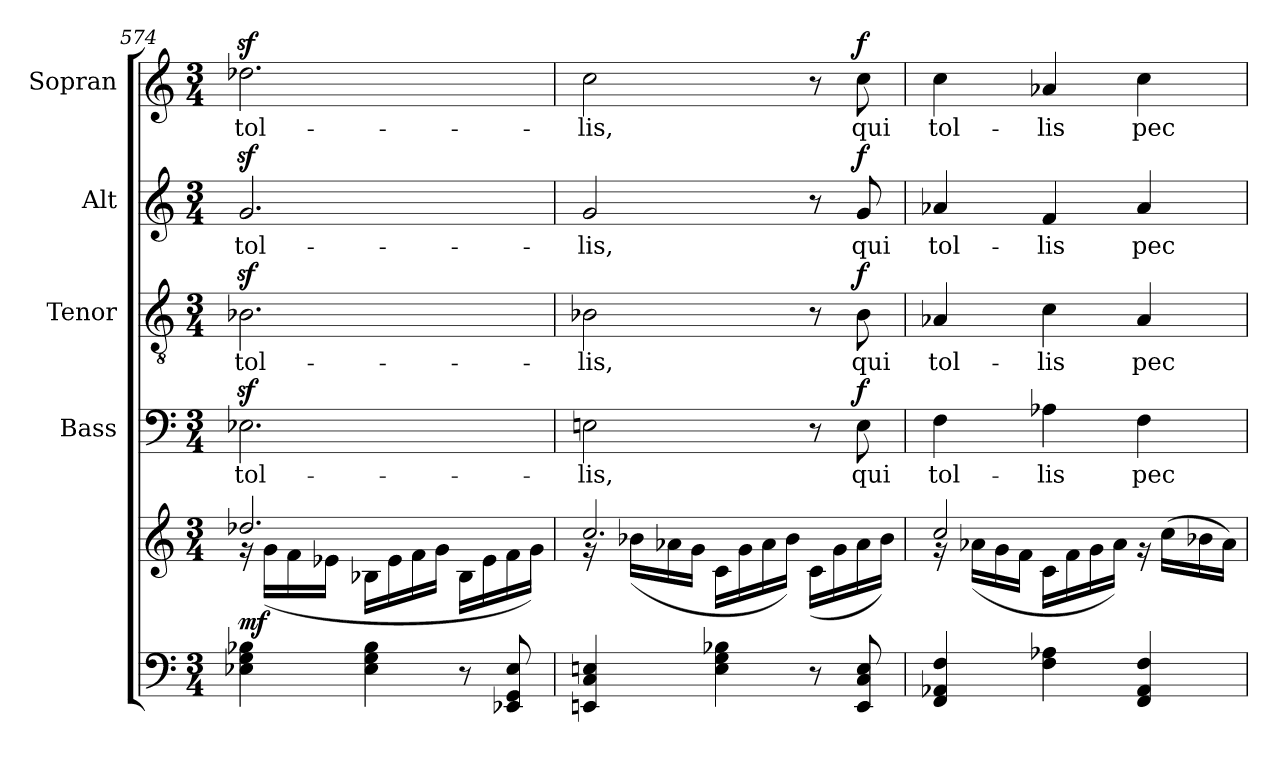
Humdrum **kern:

**kern	**kern	**dynam	**kern	**text	**dynam	**kern	**text	**dynam	**kern	**text	**dynam	**kern	**text	**dynam
*part5	*part5	*part5	*part4	*part4	*part4	*part3	*part3	*part3	*part2	*part2	*part2	*part1	*part1	*part1
*staff6	*staff5	*staff5/6	*staff4	*staff4	*staff4	*staff3	*staff3	*staff3	*staff2	*staff2	*staff2	*staff1	*staff1	*staff1
*	*	*	*I"Bass	*	*	*I"Tenor	*	*	*I"Alt	*	*	*I"Sopran	*	*
*	*	*	*I'B.	*	*	*I'T.	*	*	*I'A.	*	*	*I'S.	*	*
*clefF4	*clefG2	*	*clefF4	*	*	*clefGv2	*	*	*clefG2	*	*	*clefG2	*	*
*k[]	*k[]	*	*k[]	*	*	*k[]	*	*	*k[]	*	*	*k[]	*	*
*C:	*C:	*	*C:	*	*	*C:	*	*	*C:	*	*	*C:	*	*
*M3/4	*M3/4	*	*M3/4	*	*	*M3/4	*	*	*M3/4	*	*	*M3/4	*	*
=574	=574	=574	=574	=574	=574	=574	=574	=574	=574	=574	=574	=574	=574	=574
*	*^	*	*	*	*	*	*	*	*	*	*	*	*	*
!	!	!	!LO:DY:b	!	!LO:LY:b	!	!	!LO:LY:b	!	!	!LO:LY:b	!	!	!LO:LY:b	!
4E-X\ 4G\ 4B-X\	2.dd-X/	16rg	mf	2.E-Xz>\	tol-	.	2.B-Xz>\	tol-	.	2.gz>/	tol-	.	2.dd-Xz>\	tol-	.
.	.	(<16g\LL	.	.	.	.	.	.	.	.	.	.	.	.	.
.	.	16f\	.	.	.	.	.	.	.	.	.	.	.	.	.
.	.	16e-X\JJ	.	.	.	.	.	.	.	.	.	.	.	.	.
4E-\ 4G\ 4B-\	.	16B-X\LL	.	.	.	.	.	.	.	.	.	.	.	.	.
.	.	16e-\	.	.	.	.	.	.	.	.	.	.	.	.	.
.	.	16f\	.	.	.	.	.	.	.	.	.	.	.	.	.
.	.	16g\JJ	.	.	.	.	.	.	.	.	.	.	.	.	.
8r	.	16B-\LL	.	.	.	.	.	.	.	.	.	.	.	.	.
.	.	16e-\	.	.	.	.	.	.	.	.	.	.	.	.	.
8EE-X/ 8GG/ 8E-/	.	16f\	.	.	.	.	.	.	.	.	.	.	.	.	.
.	.	16g\JJ)	.	.	.	.	.	.	.	.	.	.	.	.	.
!!LO:LB:g=z
=575	=575	=575	=575	=575	=575	=575	=575	=575	=575	=575	=575	=575	=575	=575	=575
!	!	!	!	!	!LO:LY:b	!	!	!LO:LY:b	!	!	!LO:LY:b	!	!	!LO:LY:b	!
4EEn/ 4C/ 4En/	2.cc/	16rf	.	2En\	-lis,	.	2B-X\	-lis,	.	2g/	-lis,	.	2cc\	-lis,	.
.	.	(<16b-X\LL	.	.	.	.	.	.	.	.	.	.	.	.	.
.	.	16a-X\	.	.	.	.	.	.	.	.	.	.	.	.	.
.	.	16g\JJ	.	.	.	.	.	.	.	.	.	.	.	.	.
4E\ 4G\ 4B-X\	.	16c\LL	.	.	.	.	.	.	.	.	.	.	.	.	.
.	.	16g\	.	.	.	.	.	.	.	.	.	.	.	.	.
.	.	16a-\	.	.	.	.	.	.	.	.	.	.	.	.	.
.	.	16b-\JJ)	.	.	.	.	.	.	.	.	.	.	.	.	.
8r	.	(<16c\LL	.	8r	.	.	8r	.	.	8r	.	.	8r	.	.
.	.	16g\	.	.	.	.	.	.	.	.	.	.	.	.	.
!	!	!	!	!	!LO:LY:b	!LO:DY:a	!	!LO:LY:b	!LO:DY:a	!	!LO:LY:b	!LO:DY:a	!	!LO:LY:b	!LO:DY:a
8EE/ 8C/ 8E/	.	16a-\	.	8E\	qui	f	8B-\	qui	f	8g/	qui	f	8cc\	qui	f
.	.	16b-\JJ)	.	.	.	.	.	.	.	.	.	.	.	.	.
=576	=576	=576	=576	=576	=576	=576	=576	=576	=576	=576	=576	=576	=576	=576	=576
!	!	!	!	!	!LO:LY:b	!	!	!LO:LY:b	!	!	!LO:LY:b	!	!	!LO:LY:b	!
4FF/ 4AA-X/ 4F/	2cc/	16rf	.	4F\	tol-	.	4A-X/	tol-	.	4a-X/	tol-	.	4cc\	tol-	.
.	.	(<16a-X\LL	.	.	.	.	.	.	.	.	.	.	.	.	.
.	.	16g\	.	.	.	.	.	.	.	.	.	.	.	.	.
.	.	16f\JJ	.	.	.	.	.	.	.	.	.	.	.	.	.
!	!	!	!	!	!LO:LY:b	!	!	!LO:LY:b	!	!	!LO:LY:b	!	!	!LO:LY:b	!
4F\ 4A-X\	.	16c\LL	.	4A-X\	-lis	.	4c\	-lis	.	4f/	-lis	.	4a-X/	-lis	.
.	.	16f\	.	.	.	.	.	.	.	.	.	.	.	.	.
.	.	16g\	.	.	.	.	.	.	.	.	.	.	.	.	.
.	.	16a-\JJ)	.	.	.	.	.	.	.	.	.	.	.	.	.
!	!	!	!	!	!LO:LY:b	!	!	!LO:LY:b	!	!	!LO:LY:b	!	!	!LO:LY:b	!
4FF/ 4AA-/ 4F/	4ryy	16rg	.	4F\	pec-	.	4A-/	pec-	.	4a-/	pec-	.	4cc\	pec-	.
.	.	(<16cc\LL	.	.	.	.	.	.	.	.	.	.	.	.	.
.	.	16b-X\	.	.	.	.	.	.	.	.	.	.	.	.	.
.	.	16a-\JJ)	.	.	.	.	.	.	.	.	.	.	.	.	.
*	*v	*v	*	*	*	*	*	*	*	*	*	*	*	*	*
=	=	=	=	=	=	=	=	=	=	=	=	=	=	=
*-	*-	*-	*-	*-	*-	*-	*-	*-	*-	*-	*-	*-	*-	*-
